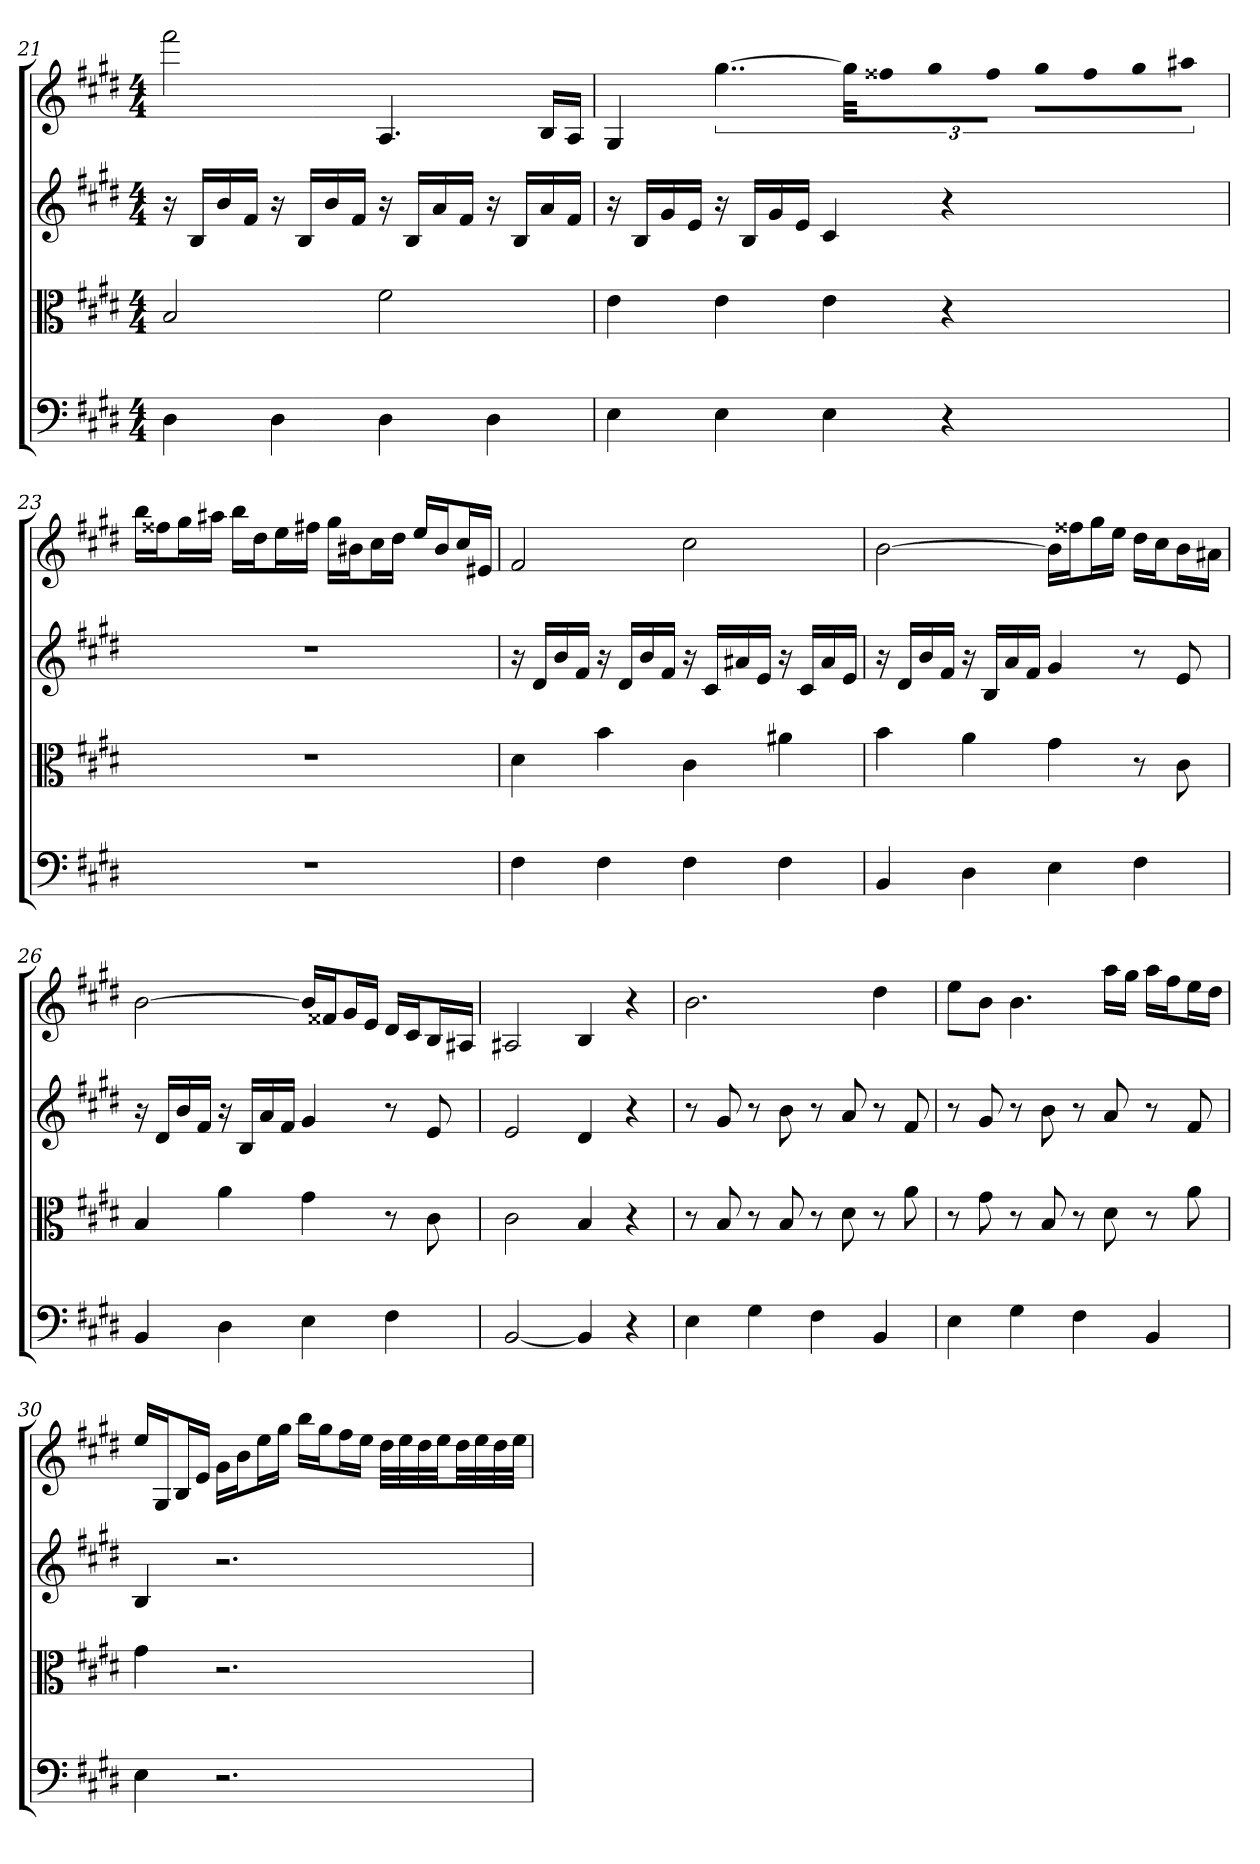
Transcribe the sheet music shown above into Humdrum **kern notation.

**kern	**kern	**kern	**kern
*part4	*part3	*part2	*part1
*staff4	*staff3	*staff2	*staff1
*clefF4	*clefC3	*clefG2	*clefG2
*k[f#c#g#d#]	*k[f#c#g#d#]	*k[f#c#g#d#]	*k[f#c#g#d#]
*E:	*E:	*E:	*E:
*M4/4	*M4/4	*M4/4	*M4/4
=21	=21	=21	=21
4D#	2B	16r	2fff#
.	.	16B/LL	.
.	.	16b/	.
.	.	16f#/JJ	.
4D#	.	16r	.
.	.	16B/LL	.
.	.	16b/	.
.	.	16f#/JJ	.
4D#	2f#	16r	4.A
.	.	16B/LL	.
.	.	16a/	.
.	.	16f#/JJ	.
4D#	.	16r	.
.	.	16B/LL	.
.	.	16a/	16B/LL
.	.	16f#/JJ	16A/JJ
=22	=22	=22	=22
4E	4e	16r	4G#
.	.	16B/LL	.
.	.	16g#/	.
.	.	16e/JJ	.
4E	4e	16r	[6..gg#
.	.	16B/LL	.
.	.	16g#/	.
.	.	16e/JJ	.
4E	4e	4c#	.
.	.	.	48gg#\KLL]
.	.	.	16ff##X\J
.	.	.	16gg#\L
.	.	.	16ff##\JJ
4r	4r	4r	16gg#\LL
.	.	.	16ff##\J
.	.	.	16gg#\L
.	.	.	16aa#X\JJ
=23	=23	=23	=23
1r	1r	1r	16bb\LL
.	.	.	16ff##X\J
.	.	.	16gg#\L
.	.	.	16aa#X\JJ
.	.	.	16bb\LL
.	.	.	16dd#\J
.	.	.	16ee\L
.	.	.	16ff#X\JJ
.	.	.	16gg#\LL
.	.	.	16b#X\J
.	.	.	16cc#\L
.	.	.	16dd#\JJ
.	.	.	16ee/LL
.	.	.	16b#/J
.	.	.	16cc#/L
.	.	.	16e#X/JJ
=24	=24	=24	=24
4F#	4d#	16r	2f#
.	.	16d#/LL	.
.	.	16b/	.
.	.	16f#/JJ	.
4F#	4b	16r	.
.	.	16d#/LL	.
.	.	16b/	.
.	.	16f#/JJ	.
4F#	4c#	16r	2cc#
.	.	16c#/LL	.
.	.	16a#X/	.
.	.	16e/JJ	.
4F#	4a#X	16r	.
.	.	16c#/LL	.
.	.	16a#/	.
.	.	16e/JJ	.
=25	=25	=25	=25
4BB	4b	16r	[2b
.	.	16d#/LL	.
.	.	16b/	.
.	.	16f#/JJ	.
4D#	4a	16r	.
.	.	16B/LL	.
.	.	16a/	.
.	.	16f#/JJ	.
4E	4g#	4g#	16b\LL]
.	.	.	16ff##X\J
.	.	.	16gg#\L
.	.	.	16ee\JJ
4F#	8r	8r	16dd#\LL
.	.	.	16cc#\J
.	8c#	8e	16b\L
.	.	.	16a#X\JJ
=26	=26	=26	=26
4BB	4B	16r	[2b
.	.	16d#/LL	.
.	.	16b/	.
.	.	16f#/JJ	.
4D#	4a	16r	.
.	.	16B/LL	.
.	.	16a/	.
.	.	16f#/JJ	.
4E	4g#	4g#	16b/LL]
.	.	.	16f##X/J
.	.	.	16g#/L
.	.	.	16e/JJ
4F#	8r	8r	16d#/LL
.	.	.	16c#/J
.	8c#	8e	16B/L
.	.	.	16A#X/JJ
=27	=27	=27	=27
[2BB	2c#	2e	2A#X
4BB]	4B	4d#	4B
4r	4r	4r	4r
=28	=28	=28	=28
4E	8r	8r	2.b
.	8B	8g#	.
4G#	8r	8r	.
.	8B	8b	.
4F#	8r	8r	.
.	8d#	8a	.
4BB	8r	8r	4dd#
.	8a	8f#	.
=29	=29	=29	=29
4E	8r	8r	8ee\L
.	8g#	8g#	8b\J
4G#	8r	8r	4.b
.	8B	8b	.
4F#	8r	8r	.
.	8d#	8a	16aa\LL
.	.	.	16gg#\JJ
4BB	8r	8r	16aa\LL
.	.	.	16ff#\J
.	8a	8f#	16ee\L
.	.	.	16dd#\JJ
=30	=30	=30	=30
4E	4g#	4B	16ee/LL
.	.	.	16G#/J
.	.	.	16B/L
.	.	.	16e/JJ
2.r	2.r	2.r	16g#\LL
.	.	.	16b\J
.	.	.	16ee\L
.	.	.	16gg#\JJ
.	.	.	16bb\LL
.	.	.	16gg#\J
.	.	.	16ff#\L
.	.	.	16ee\JJ
.	.	.	32dd#\LLL
.	.	.	32ee\
.	.	.	32dd#\
.	.	.	32ee\JJ
.	.	.	32dd#\LL
.	.	.	32ee\
.	.	.	32dd#\
.	.	.	32ee\JJJ
=	=	=	=
*-	*-	*-	*-
